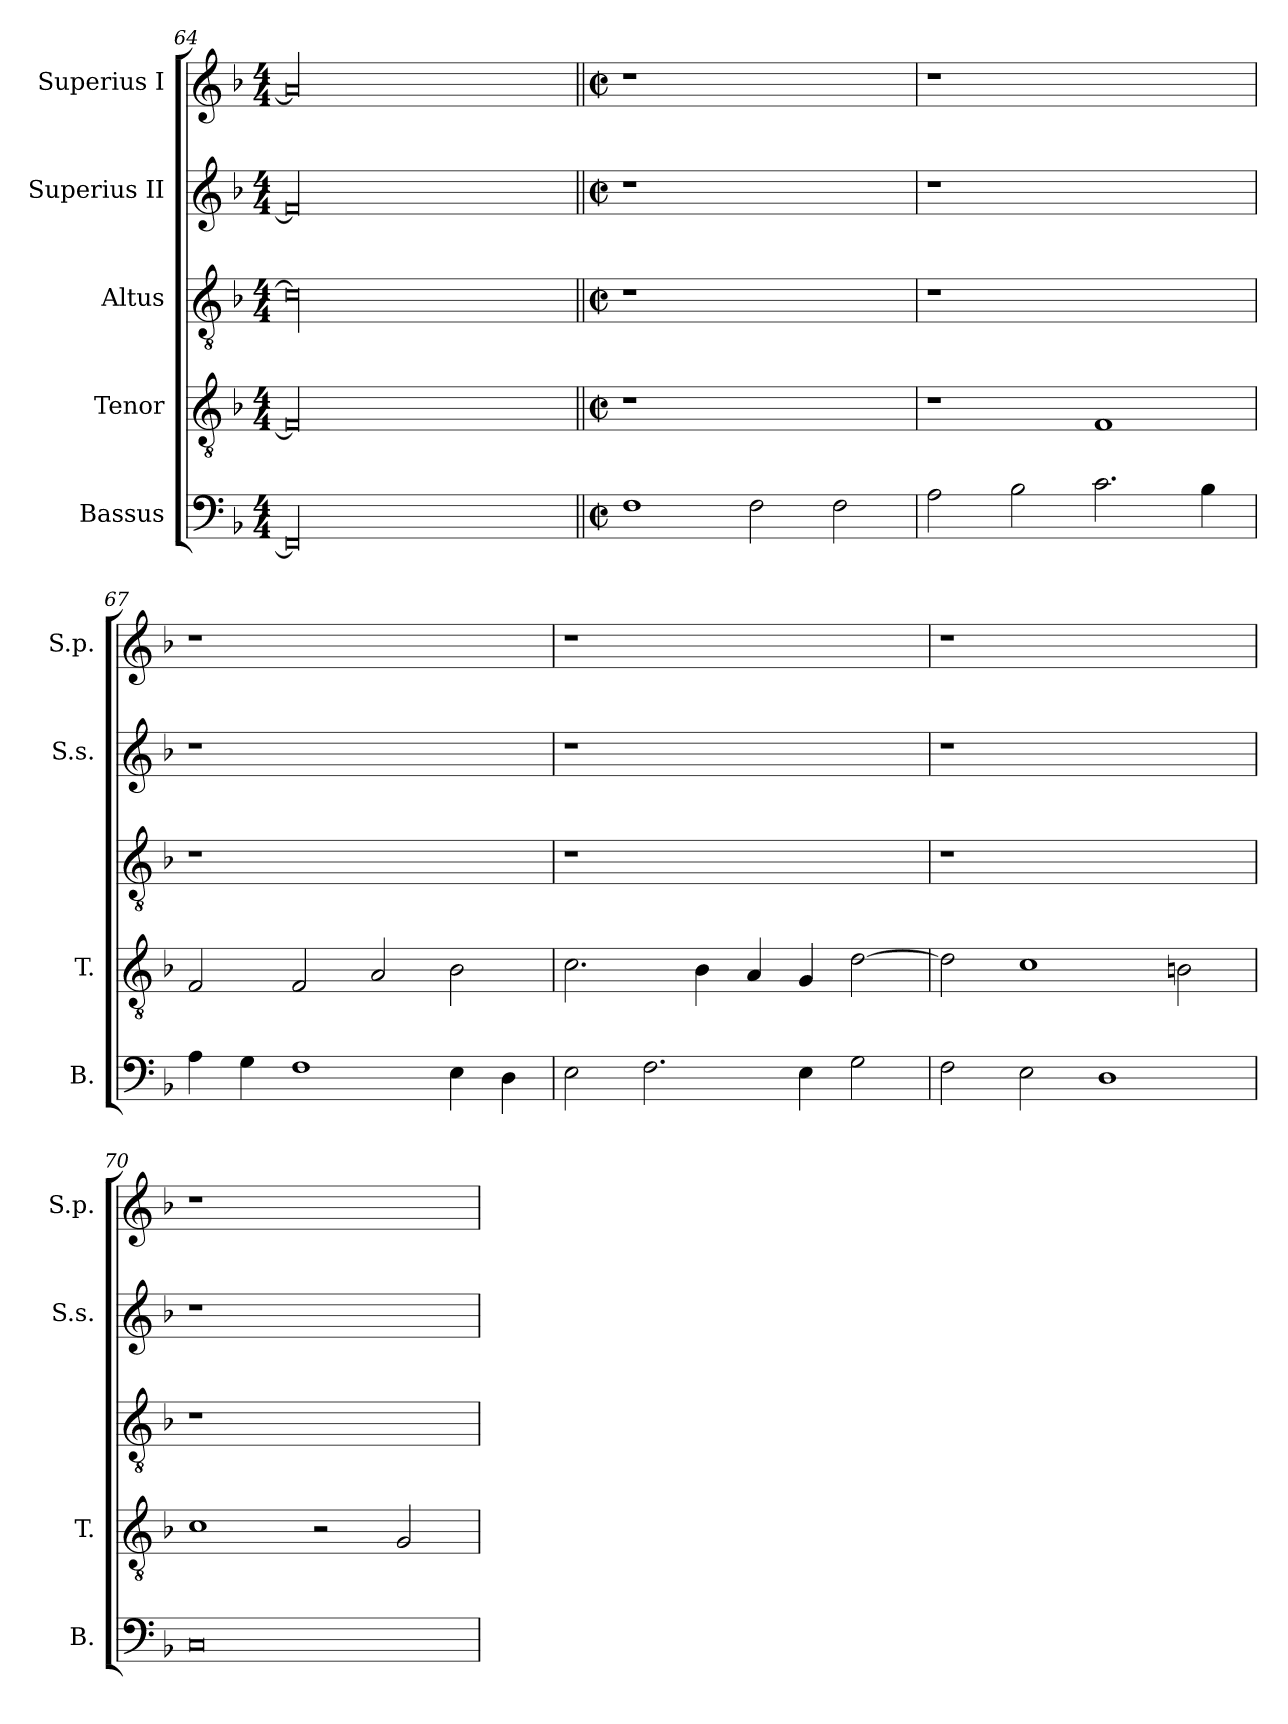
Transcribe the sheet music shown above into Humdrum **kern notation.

**kern	**kern	**kern	**kern	**kern
*part5	*part4	*part3	*part2	*part1
*staff5	*staff4	*staff3	*staff2	*staff1
*I"Bassus	*I"Tenor	*I"Altus	*I"Superius II	*I"Superius I
*I'B.	*I'T.	*	*I'S.s.	*I'S.p.
*clefF4	*clefGv2	*clefGv2	*clefG2	*clefG2
*	*ITrd7c12	*ITrd7c12	*	*
*k[b-]	*k[b-]	*k[b-]	*k[b-]	*k[b-]
*F:	*F:	*F:	*F:	*F:
*M4/4	*M4/4	*M4/4	*M4/4	*M4/4
=64	=64	=64	=64	=64
00FFi]	00FFi]	00Ci]	00fi]	00ai]
!!LO:LB:g=z
=65||	=65||	=65||	=65||	=65||
*M2/2	*M2/2	*M2/2	*M2/2	*M2/2
*met(c|)	*met(c|)	*met(c|)	*met(c|)	*met(c|)
!	!LO:N:vis=1	!LO:N:vis=1	!LO:N:vis=1	!LO:N:vis=1
1Fi	1r	1r	1r	1r
2Fi\	1ryy	1ryy	1ryy	1ryy
2Fi\	.	.	.	.
=66	=66	=66	=66	=66
!	!	!LO:N:vis=1	!LO:N:vis=1	!LO:N:vis=1
2Ai\	1r	1r	1r	1r
2B-i\	.	.	.	.
2.ci\	1FFi	1ryy	1ryy	1ryy
4B-i\	.	.	.	.
=67	=67	=67	=67	=67
!	!	!LO:N:vis=1	!LO:N:vis=1	!LO:N:vis=1
4Ai\	2FFi/	1r	1r	1r
4Gi\	.	.	.	.
1Fi	2FFi/	.	.	.
.	2AAi/	1ryy	1ryy	1ryy
4Ei\	2BB-i\	.	.	.
4Di\	.	.	.	.
=68	=68	=68	=68	=68
!	!	!LO:N:vis=1	!LO:N:vis=1	!LO:N:vis=1
2Ei\	2.Ci\	1r	1r	1r
2.Fi\	.	.	.	.
.	4BB-i\	.	.	.
.	4AAi/	1ryy	1ryy	1ryy
4Ei\	4GGi/	.	.	.
2Gi\	[>2Di\	.	.	.
=69	=69	=69	=69	=69
!	!	!LO:N:vis=1	!LO:N:vis=1	!LO:N:vis=1
2Fi\	2Di\]	1r	1r	1r
2Ei\	1Ci	.	.	.
1Di	.	1ryy	1ryy	1ryy
.	2BBni\	.	.	.
!!LO:PB:g=z
=70	=70	=70	=70	=70
!	!	!LO:N:vis=1	!LO:N:vis=1	!LO:N:vis=1
0Ci	1Ci	1r	1r	1r
.	2r	1ryy	1ryy	1ryy
.	2GGi/	.	.	.
=	=	=	=	=
*-	*-	*-	*-	*-
